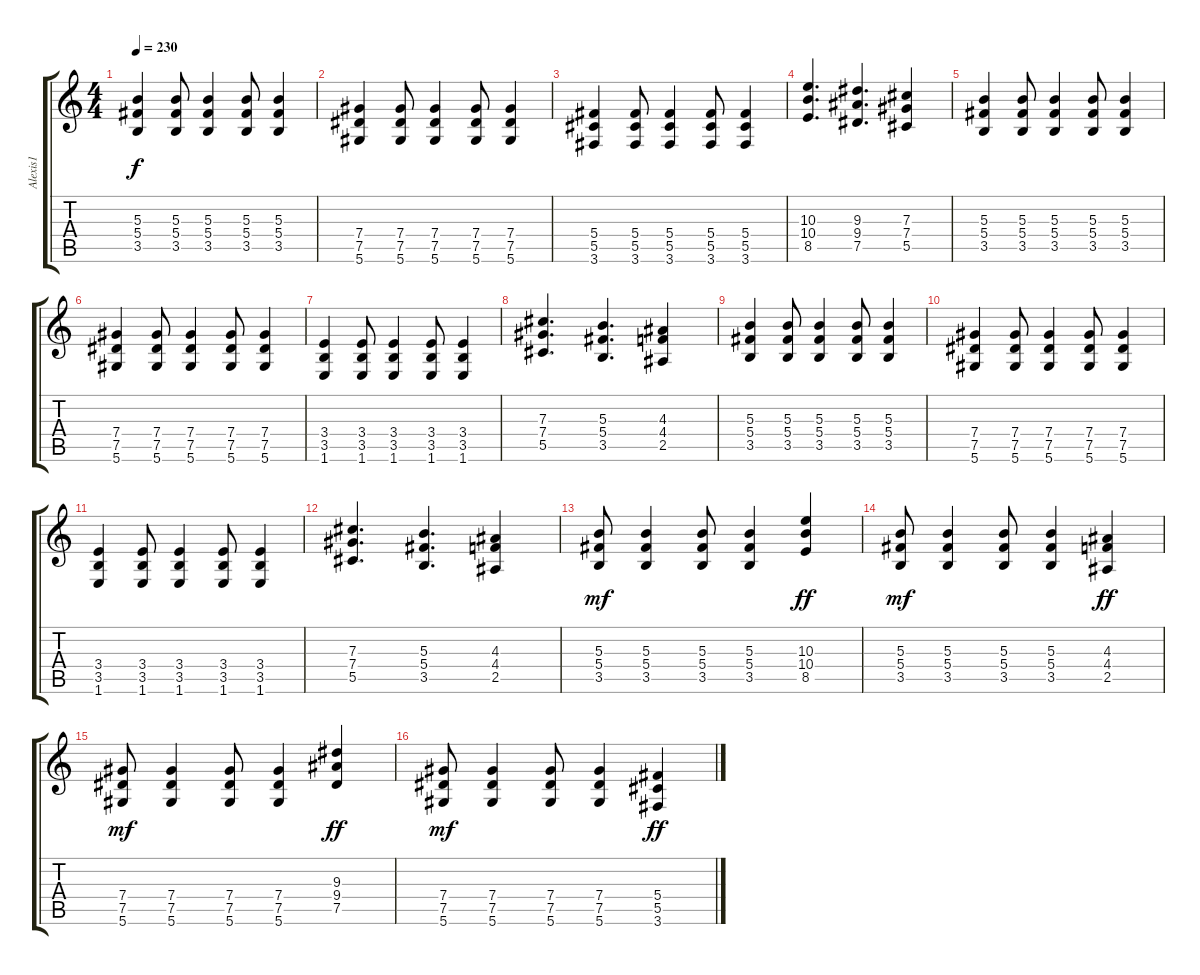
\track ("Alexis1" "Alexis1") {instrument distortionguitar}
\staff {score tabs}
\tuning (Eb4 Bb3 Gb3 Db3 Ab2 Eb2) {hide}
\ts (4 4)
\tempo 230
\clef g2
\ks c
(5.3 5.4 3.5).4{dy f} (5.3 5.4 3.5).8 (5.3 5.4 3.5).4 (5.3 5.4 3.5).8 (5.3 5.4 3.5).4 |
(7.4 7.5 5.6).4 (7.4 7.5 5.6).8 (7.4 7.5 5.6).4 (7.4 7.5 5.6).8 (7.4 7.5 5.6).4 |
(5.4 5.5 3.6).4 (5.4 5.5 3.6).8 (5.4 5.5 3.6).4 (5.4 5.5 3.6).8 (5.4 5.5 3.6).4 |
(10.3 10.4 8.5).4{d} (9.3 9.4 7.5).4{d} (7.3 7.4 5.5).4 |
(5.3 5.4 3.5).4 (5.3 5.4 3.5).8 (5.3 5.4 3.5).4 (5.3 5.4 3.5).8 (5.3 5.4 3.5).4 |
(7.4 7.5 5.6).4 (7.4 7.5 5.6).8 (7.4 7.5 5.6).4 (7.4 7.5 5.6).8 (7.4 7.5 5.6).4 |
(3.4 3.5 1.6).4 (3.4 3.5 1.6).8 (3.4 3.5 1.6).4 (3.4 3.5 1.6).8 (3.4 3.5 1.6).4 |
(7.3 7.4 5.5).4{d} (5.3 5.4 3.5).4{d} (4.3 4.4 2.5).4 |
(5.3 5.4 3.5).4 (5.3 5.4 3.5).8 (5.3 5.4 3.5).4 (5.3 5.4 3.5).8 (5.3 5.4 3.5).4 |
(7.4 7.5 5.6).4 (7.4 7.5 5.6).8 (7.4 7.5 5.6).4 (7.4 7.5 5.6).8 (7.4 7.5 5.6).4 |
(3.4 3.5 1.6).4 (3.4 3.5 1.6).8 (3.4 3.5 1.6).4 (3.4 3.5 1.6).8 (3.4 3.5 1.6).4 |
(7.3 7.4 5.5).4{d} (5.3 5.4 3.5).4{d} (4.3 4.4 2.5).4 |
(5.3 5.4 3.5).8{dy mf} (5.3 5.4 3.5).4 (5.3 5.4 3.5).8 (5.3 5.4 3.5).4 (10.3 10.4 8.5).4{dy ff} |
(5.3 5.4 3.5).8{dy mf} (5.3 5.4 3.5).4 (5.3 5.4 3.5).8 (5.3 5.4 3.5).4 (4.3 4.4 2.5).4{dy ff} |
(7.4 7.5 5.6).8{dy mf} (7.4 7.5 5.6).4 (7.4 7.5 5.6).8 (7.4 7.5 5.6).4 (9.3 9.4 7.5).4{dy ff} |
(7.4 7.5 5.6).8{dy mf} (7.4 7.5 5.6).4 (7.4 7.5 5.6).8 (7.4 7.5 5.6).4 (5.4 5.5 3.6).4{dy ff}
